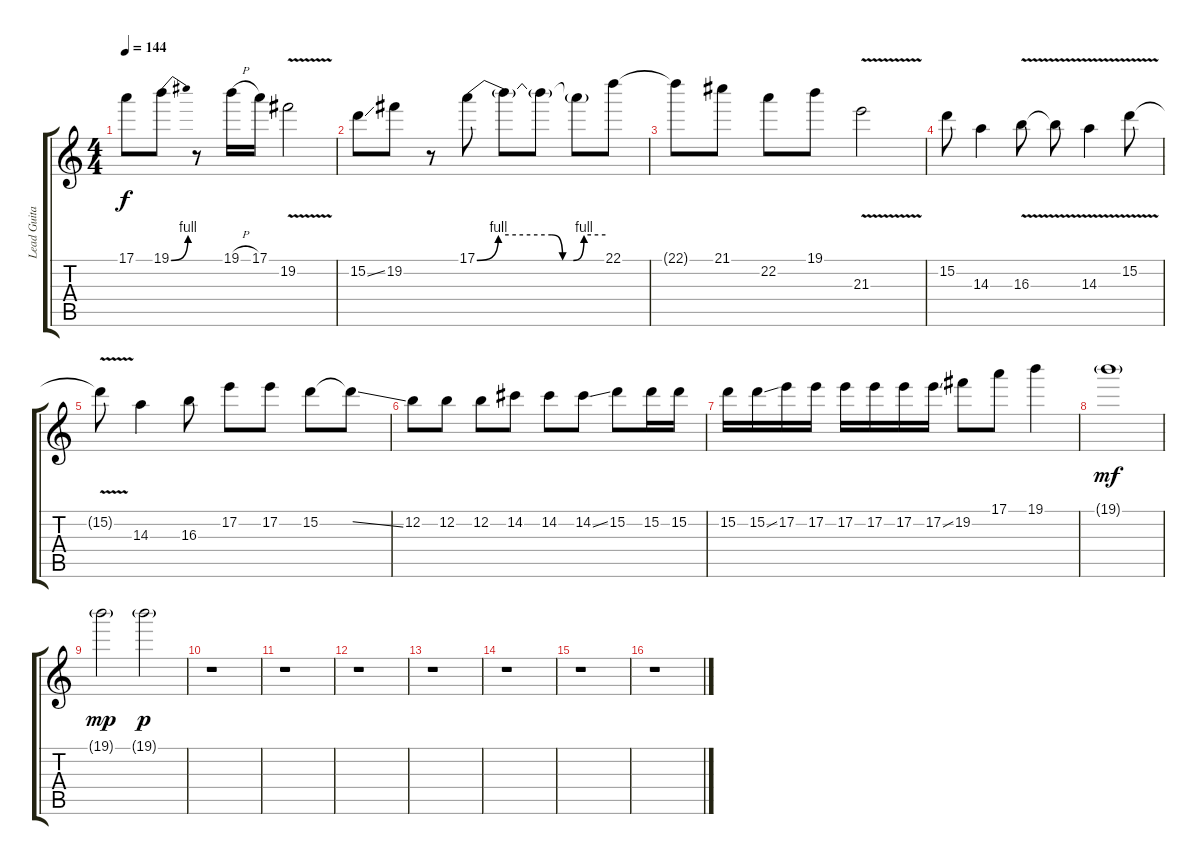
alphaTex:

\track ("Lead Guitar" "Lead Guita") {instrument overdrivenguitar}
\staff {score tabs}
\tuning (E4 B3 G3 D3 A2 E2) {hide}
\ts (4 4)
\tempo 144
\clef g2
\ks c
17.1{t}.8{dy f} 19.1{be (bend 0 0 60 4)}.8 r.8 19.1{h}.16 17.1.16 19.2{v}.2 |
15.2{ss}.8 19.2.8 r.8 17.1{be (custom 0 0 10 4 35 4 40 0 45 0 50 4 60 4)}.8 17.1{t}.8 17.1{t}.8 17.1{t}.8 22.1.8 |
22.1{t}.8 21.1.8 22.2.8 19.1.8 21.3{v}.2 |
15.2.8 14.3.4 16.3{v}.8 16.3{t}.8 14.3{v}.4 15.2{v}.8 |
15.2{t}.8 14.3.4 16.3.8 17.2.8 17.2.8 15.2.8 15.2{ss t}.8 |
12.2.8 12.2.8 12.2.8 14.2.8 14.2.8 14.2{ss}.8 15.2.8 15.2.16 15.2.16 |
15.2.16 15.2{ss}.16 17.2.16 17.2.16 17.2.16 17.2.16 17.2.16 17.2{ss}.16 19.2.8 17.1.8 19.1.4 |
19.1{g}.1{dy mf} |
19.1{g}.2{dy mp} 19.1{g}.2{dy p} |
r.1 |
r.1 |
r.1 |
r.1 |
r.1 |
r.1 |
r.1
